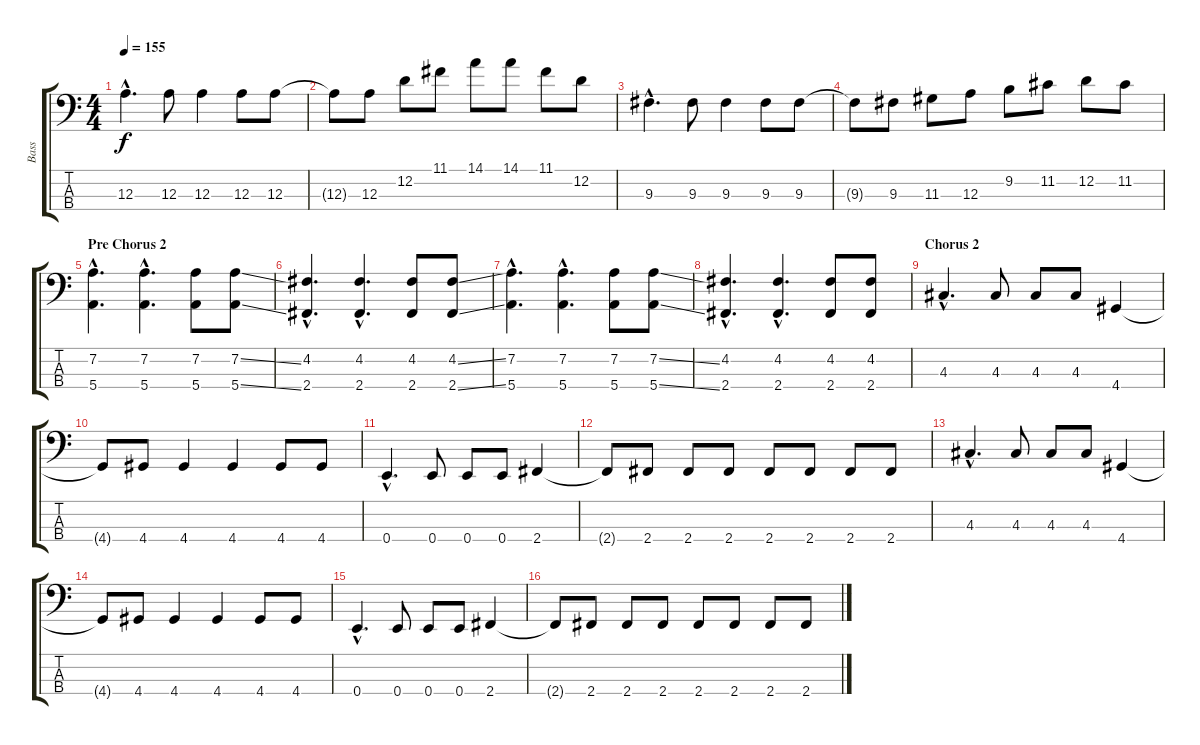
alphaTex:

\track ("Bass" "Bass") {instrument electricbassfinger}
\staff {score tabs}
\tuning (G2 D2 A1 E1) {hide}
\ts (4 4)
\tempo 155
\clef f4
\ks c
12.3{hac}.4{d dy f} 12.3.8 12.3.4 12.3.8 12.3.8 |
12.3{t}.8 12.3.8 12.2.8 11.1.8 14.1.8 14.1.8 11.1.8 12.2.8 |
9.3{hac}.4{d} 9.3.8 9.3.4 9.3.8 9.3.8 |
9.3{t}.8 9.3.8 11.3.8 12.3.8 9.2.8 11.2.8 12.2.8 11.2.8 |
\section ("" "Pre Chorus 2")
(7.2{hac} 5.4{hac}).4{d} (7.2{hac} 5.4{hac}).4{d} (7.2 5.4).8 (7.2{ss} 5.4{ss}).8 |
(4.2{hac} 2.4{hac}).4{d} (4.2{hac} 2.4{hac}).4{d} (4.2 2.4).8 (4.2{ss} 2.4{ss}).8 |
(7.2{hac} 5.4{hac}).4{d} (7.2{hac} 5.4{hac}).4{d} (7.2 5.4).8 (7.2{ss} 5.4{ss}).8 |
(4.2{hac} 2.4{hac}).4{d} (4.2{hac} 2.4{hac}).4{d} (4.2 2.4).8 (4.2 2.4).8 |
\section ("" "Chorus 2")
4.3{hac}.4{d} 4.3.8 4.3.8 4.3.8 4.4.4 |
4.4{t}.8 4.4.8 4.4.4 4.4.4 4.4.8 4.4.8 |
0.4{hac}.4{d} 0.4.8 0.4.8 0.4.8 2.4.4 |
2.4{t}.8 2.4.8 2.4.8 2.4.8 2.4.8 2.4.8 2.4.8 2.4.8 |
4.3{hac}.4{d} 4.3.8 4.3.8 4.3.8 4.4.4 |
4.4{t}.8 4.4.8 4.4.4 4.4.4 4.4.8 4.4.8 |
0.4{hac}.4{d} 0.4.8 0.4.8 0.4.8 2.4.4 |
2.4{t}.8 2.4.8 2.4.8 2.4.8 2.4.8 2.4.8 2.4.8 2.4.8
